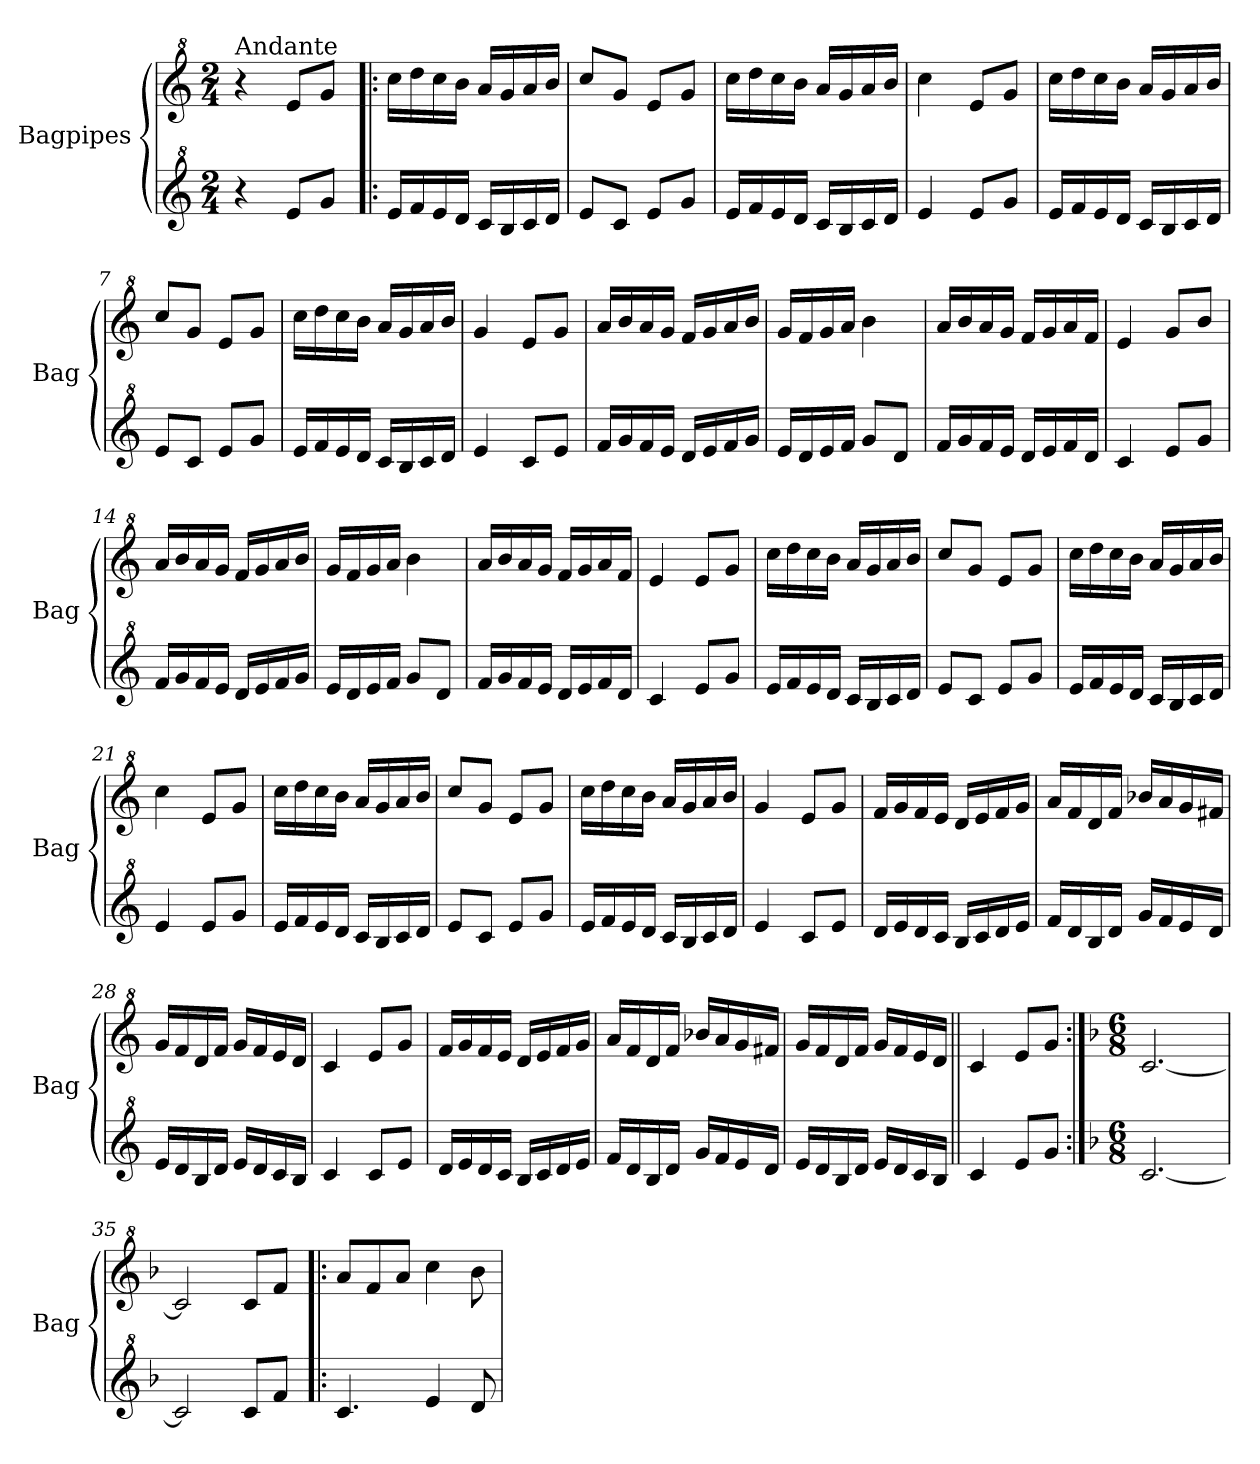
**kern	**kern
*part2	*part1
*staff2	*staff1
*I"Bagpipes	*I"Bagpipes
*I'Bag	*I'Bag
*clefG^2	*clefG^2
*k[]	*k[]
*C:	*C:
*M2/4	*M2/4
=1	=1
!	!LO:TX:a:t=Andante
4r	4r
8ee/L	8ee/L
8gg/J	8gg/J
=2!|:	=2!|:
16ee/LL	16ccc\LL
16ff/	16ddd\
16ee/	16ccc\
16dd/JJ	16bb\JJ
16cc/LL	16aa/LL
16b/	16gg/
16cc/	16aa/
16dd/JJ	16bb/JJ
=3	=3
8ee/L	8ccc/L
8cc/J	8gg/J
8ee/L	8ee/L
8gg/J	8gg/J
=4	=4
16ee/LL	16ccc\LL
16ff/	16ddd\
16ee/	16ccc\
16dd/JJ	16bb\JJ
16cc/LL	16aa/LL
16b/	16gg/
16cc/	16aa/
16dd/JJ	16bb/JJ
=5	=5
4ee/	4ccc\
8ee/L	8ee/L
8gg/J	8gg/J
=6	=6
16ee/LL	16ccc\LL
16ff/	16ddd\
16ee/	16ccc\
16dd/JJ	16bb\JJ
16cc/LL	16aa/LL
16b/	16gg/
16cc/	16aa/
16dd/JJ	16bb/JJ
=7	=7
8ee/L	8ccc/L
8cc/J	8gg/J
8ee/L	8ee/L
8gg/J	8gg/J
!!LO:LB:g=z
=8	=8
16ee/LL	16ccc\LL
16ff/	16ddd\
16ee/	16ccc\
16dd/JJ	16bb\JJ
16cc/LL	16aa/LL
16b/	16gg/
16cc/	16aa/
16dd/JJ	16bb/JJ
=9	=9
4ee/	4gg/
8cc/L	8ee/L
8ee/J	8gg/J
=10	=10
16ff/LL	16aa/LL
16gg/	16bb/
16ff/	16aa/
16ee/JJ	16gg/JJ
16dd/LL	16ff/LL
16ee/	16gg/
16ff/	16aa/
16gg/JJ	16bb/JJ
=11	=11
16ee/LL	16gg/LL
16dd/	16ff/
16ee/	16gg/
16ff/JJ	16aa/JJ
8gg/L	4bb\
8dd/J	.
=12	=12
16ff/LL	16aa/LL
16gg/	16bb/
16ff/	16aa/
16ee/JJ	16gg/JJ
16dd/LL	16ff/LL
16ee/	16gg/
16ff/	16aa/
16dd/JJ	16ff/JJ
=13	=13
4cc/	4ee/
8ee/L	8gg/L
8gg/J	8bb/J
=14	=14
16ff/LL	16aa/LL
16gg/	16bb/
16ff/	16aa/
16ee/JJ	16gg/JJ
16dd/LL	16ff/LL
16ee/	16gg/
16ff/	16aa/
16gg/JJ	16bb/JJ
!!LO:LB:g=z
=15	=15
16ee/LL	16gg/LL
16dd/	16ff/
16ee/	16gg/
16ff/JJ	16aa/JJ
8gg/L	4bb\
8dd/J	.
=16	=16
16ff/LL	16aa/LL
16gg/	16bb/
16ff/	16aa/
16ee/JJ	16gg/JJ
16dd/LL	16ff/LL
16ee/	16gg/
16ff/	16aa/
16dd/JJ	16ff/JJ
=17	=17
4cc/	4ee/
8ee/L	8ee/L
8gg/J	8gg/J
=18	=18
16ee/LL	16ccc\LL
16ff/	16ddd\
16ee/	16ccc\
16dd/JJ	16bb\JJ
16cc/LL	16aa/LL
16b/	16gg/
16cc/	16aa/
16dd/JJ	16bb/JJ
=19	=19
8ee/L	8ccc/L
8cc/J	8gg/J
8ee/L	8ee/L
8gg/J	8gg/J
=20	=20
16ee/LL	16ccc\LL
16ff/	16ddd\
16ee/	16ccc\
16dd/JJ	16bb\JJ
16cc/LL	16aa/LL
16b/	16gg/
16cc/	16aa/
16dd/JJ	16bb/JJ
=21	=21
4ee/	4ccc\
8ee/L	8ee/L
8gg/J	8gg/J
!!LO:LB:g=z
=22	=22
16ee/LL	16ccc\LL
16ff/	16ddd\
16ee/	16ccc\
16dd/JJ	16bb\JJ
16cc/LL	16aa/LL
16b/	16gg/
16cc/	16aa/
16dd/JJ	16bb/JJ
=23	=23
8ee/L	8ccc/L
8cc/J	8gg/J
8ee/L	8ee/L
8gg/J	8gg/J
=24	=24
16ee/LL	16ccc\LL
16ff/	16ddd\
16ee/	16ccc\
16dd/JJ	16bb\JJ
16cc/LL	16aa/LL
16b/	16gg/
16cc/	16aa/
16dd/JJ	16bb/JJ
=25	=25
4ee/	4gg/
8cc/L	8ee/L
8ee/J	8gg/J
=26	=26
16dd/LL	16ff/LL
16ee/	16gg/
16dd/	16ff/
16cc/JJ	16ee/JJ
16b/LL	16dd/LL
16cc/	16ee/
16dd/	16ff/
16ee/JJ	16gg/JJ
=27	=27
16ff/LL	16aa/LL
16dd/	16ff/
16b/	16dd/
16dd/JJ	16ff/JJ
16gg/LL	16bb-X/LL
16ff/	16aa/
16ee/	16gg/
16dd/JJ	16ff#X/JJ
!!LO:LB:g=z
=28	=28
16ee/LL	16gg/LL
16dd/	16ff/
16b/	16dd/
16dd/JJ	16ff/JJ
16ee/LL	16gg/LL
16dd/	16ff/
16cc/	16ee/
16b/JJ	16dd/JJ
=29	=29
4cc/	4cc/
8cc/L	8ee/L
8ee/J	8gg/J
=30	=30
16dd/LL	16ff/LL
16ee/	16gg/
16dd/	16ff/
16cc/JJ	16ee/JJ
16b/LL	16dd/LL
16cc/	16ee/
16dd/	16ff/
16ee/JJ	16gg/JJ
=31	=31
16ff/LL	16aa/LL
16dd/	16ff/
16b/	16dd/
16dd/JJ	16ff/JJ
16gg/LL	16bb-X/LL
16ff/	16aa/
16ee/	16gg/
16dd/JJ	16ff#X/JJ
=32	=32
16ee/LL	16gg/LL
16dd/	16ff/
16b/	16dd/
16dd/JJ	16ff/JJ
16ee/LL	16gg/LL
16dd/	16ff/
16cc/	16ee/
16b/JJ	16dd/JJ
=33||	=33||
4cc/	4cc/
8ee/L	8ee/L
8gg/J	8gg/J
=34:|!	=34:|!
*k[b-]	*k[b-]
*F:	*F:
*M6/8	*M6/8
[2.cc/	[2.cc/
!!LO:LB:g=z
=35	=35
2cc/]	2cc/]
8cc/L	8cc/L
8ff/J	8ff/J
=36!|:	=36!|:
4.cc/	8aa/L
.	8ff/
.	8aa/J
4ee/	4ccc\
8dd/	8bb-\
=	=
*-	*-
